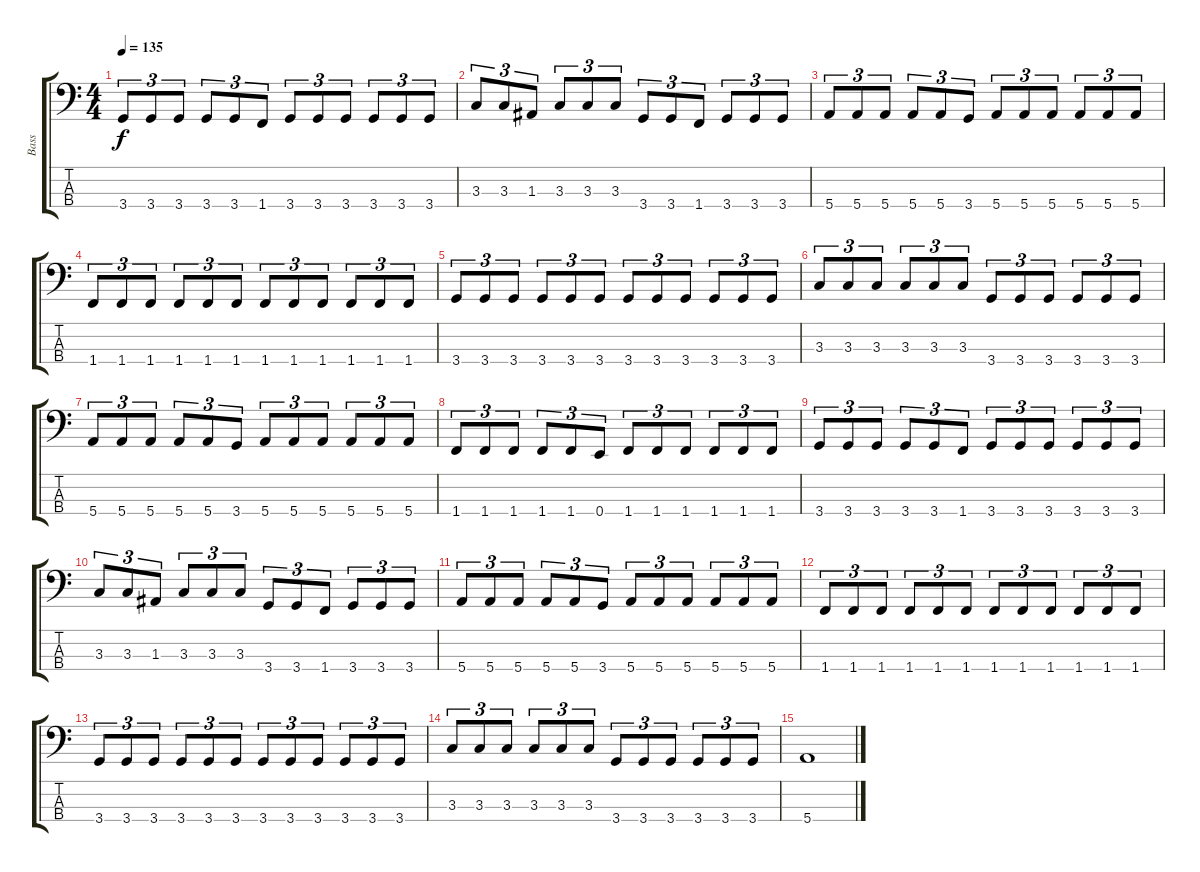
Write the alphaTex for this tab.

\track ("Bass" "Bass") {instrument synthbass1}
\staff {score tabs}
\tuning (G2 D2 A1 E1) {hide}
\ts (4 4)
\tempo 135
\clef f4
\ks c
3.4.8{tu (3 2) dy f} 3.4.8{tu (3 2)} 3.4.8{tu (3 2)} 3.4.8{tu (3 2)} 3.4.8{tu (3 2)} 1.4.8{tu (3 2)} 3.4.8{tu (3 2)} 3.4.8{tu (3 2)} 3.4.8{tu (3 2)} 3.4.8{tu (3 2)} 3.4.8{tu (3 2)} 3.4.8{tu (3 2)} |
3.3.8{tu (3 2)} 3.3.8{tu (3 2)} 1.3.8{tu (3 2)} 3.3.8{tu (3 2)} 3.3.8{tu (3 2)} 3.3.8{tu (3 2)} 3.4.8{tu (3 2)} 3.4.8{tu (3 2)} 1.4.8{tu (3 2)} 3.4.8{tu (3 2)} 3.4.8{tu (3 2)} 3.4.8{tu (3 2)} |
5.4.8{tu (3 2)} 5.4.8{tu (3 2)} 5.4.8{tu (3 2)} 5.4.8{tu (3 2)} 5.4.8{tu (3 2)} 3.4.8{tu (3 2)} 5.4.8{tu (3 2)} 5.4.8{tu (3 2)} 5.4.8{tu (3 2)} 5.4.8{tu (3 2)} 5.4.8{tu (3 2)} 5.4.8{tu (3 2)} |
1.4.8{tu (3 2)} 1.4.8{tu (3 2)} 1.4.8{tu (3 2)} 1.4.8{tu (3 2)} 1.4.8{tu (3 2)} 1.4.8{tu (3 2)} 1.4.8{tu (3 2)} 1.4.8{tu (3 2)} 1.4.8{tu (3 2)} 1.4.8{tu (3 2)} 1.4.8{tu (3 2)} 1.4.8{tu (3 2)} |
3.4.8{tu (3 2)} 3.4.8{tu (3 2)} 3.4.8{tu (3 2)} 3.4.8{tu (3 2)} 3.4.8{tu (3 2)} 3.4.8{tu (3 2)} 3.4.8{tu (3 2)} 3.4.8{tu (3 2)} 3.4.8{tu (3 2)} 3.4.8{tu (3 2)} 3.4.8{tu (3 2)} 3.4.8{tu (3 2)} |
3.3.8{tu (3 2)} 3.3.8{tu (3 2)} 3.3.8{tu (3 2)} 3.3.8{tu (3 2)} 3.3.8{tu (3 2)} 3.3.8{tu (3 2)} 3.4.8{tu (3 2)} 3.4.8{tu (3 2)} 3.4.8{tu (3 2)} 3.4.8{tu (3 2)} 3.4.8{tu (3 2)} 3.4.8{tu (3 2)} |
5.4.8{tu (3 2)} 5.4.8{tu (3 2)} 5.4.8{tu (3 2)} 5.4.8{tu (3 2)} 5.4.8{tu (3 2)} 3.4.8{tu (3 2)} 5.4.8{tu (3 2)} 5.4.8{tu (3 2)} 5.4.8{tu (3 2)} 5.4.8{tu (3 2)} 5.4.8{tu (3 2)} 5.4.8{tu (3 2)} |
1.4.8{tu (3 2)} 1.4.8{tu (3 2)} 1.4.8{tu (3 2)} 1.4.8{tu (3 2)} 1.4.8{tu (3 2)} 0.4.8{tu (3 2)} 1.4.8{tu (3 2)} 1.4.8{tu (3 2)} 1.4.8{tu (3 2)} 1.4.8{tu (3 2)} 1.4.8{tu (3 2)} 1.4.8{tu (3 2)} |
3.4.8{tu (3 2)} 3.4.8{tu (3 2)} 3.4.8{tu (3 2)} 3.4.8{tu (3 2)} 3.4.8{tu (3 2)} 1.4.8{tu (3 2)} 3.4.8{tu (3 2)} 3.4.8{tu (3 2)} 3.4.8{tu (3 2)} 3.4.8{tu (3 2)} 3.4.8{tu (3 2)} 3.4.8{tu (3 2)} |
3.3.8{tu (3 2)} 3.3.8{tu (3 2)} 1.3.8{tu (3 2)} 3.3.8{tu (3 2)} 3.3.8{tu (3 2)} 3.3.8{tu (3 2)} 3.4.8{tu (3 2)} 3.4.8{tu (3 2)} 1.4.8{tu (3 2)} 3.4.8{tu (3 2)} 3.4.8{tu (3 2)} 3.4.8{tu (3 2)} |
5.4.8{tu (3 2)} 5.4.8{tu (3 2)} 5.4.8{tu (3 2)} 5.4.8{tu (3 2)} 5.4.8{tu (3 2)} 3.4.8{tu (3 2)} 5.4.8{tu (3 2)} 5.4.8{tu (3 2)} 5.4.8{tu (3 2)} 5.4.8{tu (3 2)} 5.4.8{tu (3 2)} 5.4.8{tu (3 2)} |
1.4.8{tu (3 2)} 1.4.8{tu (3 2)} 1.4.8{tu (3 2)} 1.4.8{tu (3 2)} 1.4.8{tu (3 2)} 1.4.8{tu (3 2)} 1.4.8{tu (3 2)} 1.4.8{tu (3 2)} 1.4.8{tu (3 2)} 1.4.8{tu (3 2)} 1.4.8{tu (3 2)} 1.4.8{tu (3 2)} |
3.4.8{tu (3 2)} 3.4.8{tu (3 2)} 3.4.8{tu (3 2)} 3.4.8{tu (3 2)} 3.4.8{tu (3 2)} 3.4.8{tu (3 2)} 3.4.8{tu (3 2)} 3.4.8{tu (3 2)} 3.4.8{tu (3 2)} 3.4.8{tu (3 2)} 3.4.8{tu (3 2)} 3.4.8{tu (3 2)} |
3.3.8{tu (3 2)} 3.3.8{tu (3 2)} 3.3.8{tu (3 2)} 3.3.8{tu (3 2)} 3.3.8{tu (3 2)} 3.3.8{tu (3 2)} 3.4.8{tu (3 2)} 3.4.8{tu (3 2)} 3.4.8{tu (3 2)} 3.4.8{tu (3 2)} 3.4.8{tu (3 2)} 3.4.8{tu (3 2)} |
5.4.1
